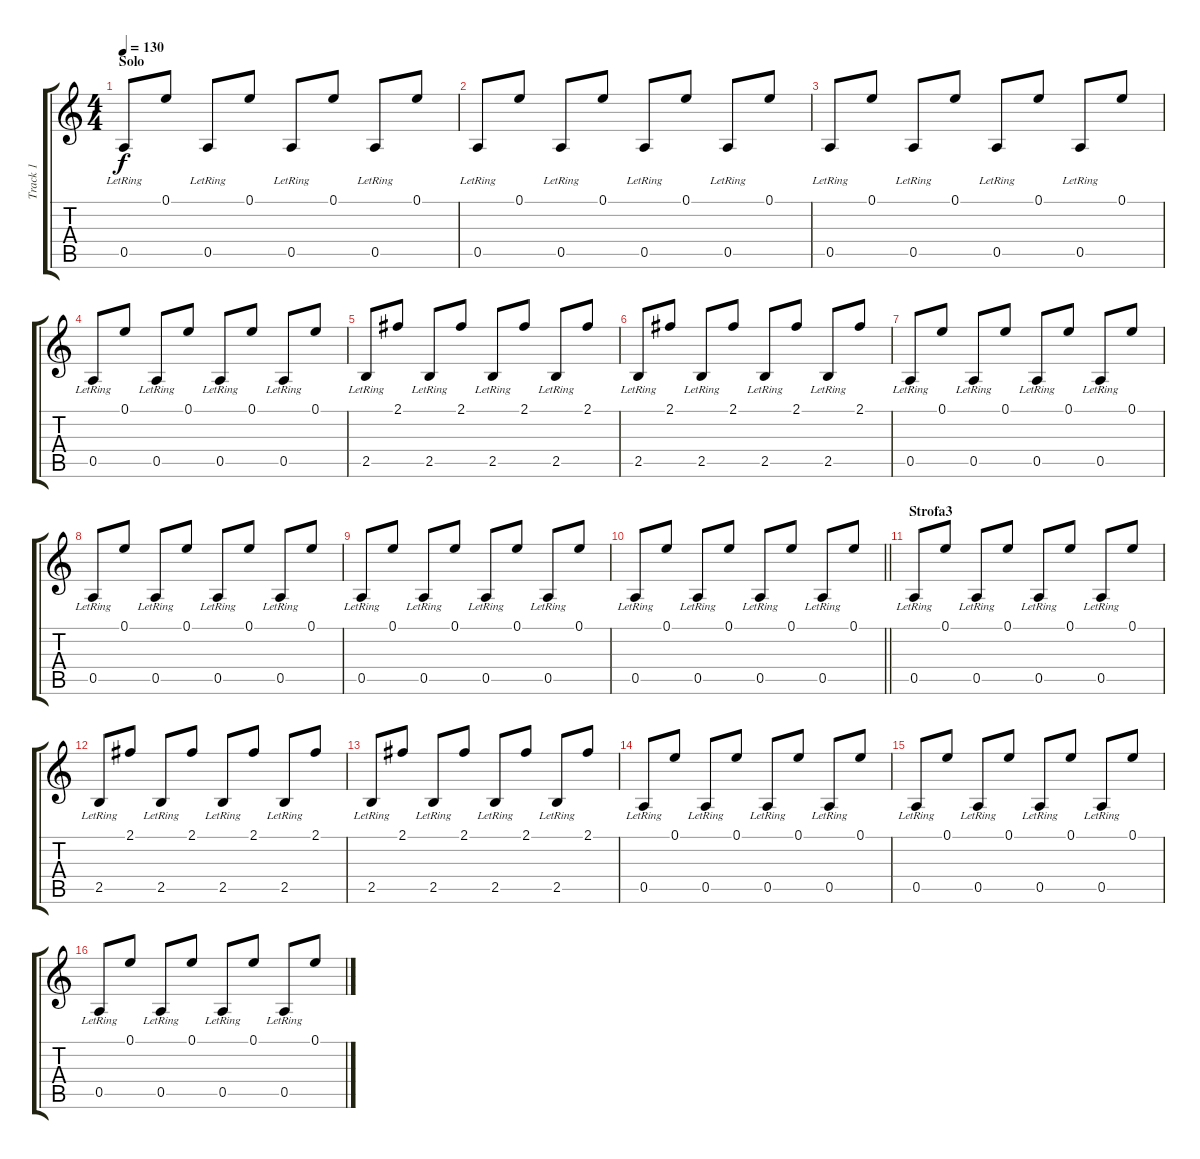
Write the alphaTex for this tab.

\track ("Track 1" "Track 1") {instrument acousticguitarsteel}
\staff {score tabs}
\tuning (E4 B3 G3 D3 A2 E2) {hide}
\ts (4 4)
\section ("" "Solo")
\tempo 130
\clef g2
\ks c
0.5{lr}.8{dy f} 0.1.8 0.5{lr}.8 0.1.8 0.5{lr}.8 0.1.8 0.5{lr}.8 0.1.8 |
0.5{lr}.8 0.1.8 0.5{lr}.8 0.1.8 0.5{lr}.8 0.1.8 0.5{lr}.8 0.1.8 |
0.5{lr}.8 0.1.8 0.5{lr}.8 0.1.8 0.5{lr}.8 0.1.8 0.5{lr}.8 0.1.8 |
0.5{lr}.8 0.1.8 0.5{lr}.8 0.1.8 0.5{lr}.8 0.1.8 0.5{lr}.8 0.1.8 |
2.5{lr}.8 2.1.8 2.5{lr}.8 2.1.8 2.5{lr}.8 2.1.8 2.5{lr}.8 2.1.8 |
2.5{lr}.8 2.1.8 2.5{lr}.8 2.1.8 2.5{lr}.8 2.1.8 2.5{lr}.8 2.1.8 |
0.5{lr}.8 0.1.8 0.5{lr}.8 0.1.8 0.5{lr}.8 0.1.8 0.5{lr}.8 0.1.8 |
0.5{lr}.8 0.1.8 0.5{lr}.8 0.1.8 0.5{lr}.8 0.1.8 0.5{lr}.8 0.1.8 |
0.5{lr}.8 0.1.8 0.5{lr}.8 0.1.8 0.5{lr}.8 0.1.8 0.5{lr}.8 0.1.8 |
\barLineRight lightlight
0.5{lr}.8 0.1.8 0.5{lr}.8 0.1.8 0.5{lr}.8 0.1.8 0.5{lr}.8 0.1.8 |
\section ("" "Strofa3")
0.5{lr}.8 0.1.8 0.5{lr}.8 0.1.8 0.5{lr}.8 0.1.8 0.5{lr}.8 0.1.8 |
2.5{lr}.8 2.1.8 2.5{lr}.8 2.1.8 2.5{lr}.8 2.1.8 2.5{lr}.8 2.1.8 |
2.5{lr}.8 2.1.8 2.5{lr}.8 2.1.8 2.5{lr}.8 2.1.8 2.5{lr}.8 2.1.8 |
0.5{lr}.8 0.1.8 0.5{lr}.8 0.1.8 0.5{lr}.8 0.1.8 0.5{lr}.8 0.1.8 |
0.5{lr}.8 0.1.8 0.5{lr}.8 0.1.8 0.5{lr}.8 0.1.8 0.5{lr}.8 0.1.8 |
0.5{lr}.8 0.1.8 0.5{lr}.8 0.1.8 0.5{lr}.8 0.1.8 0.5{lr}.8 0.1.8
